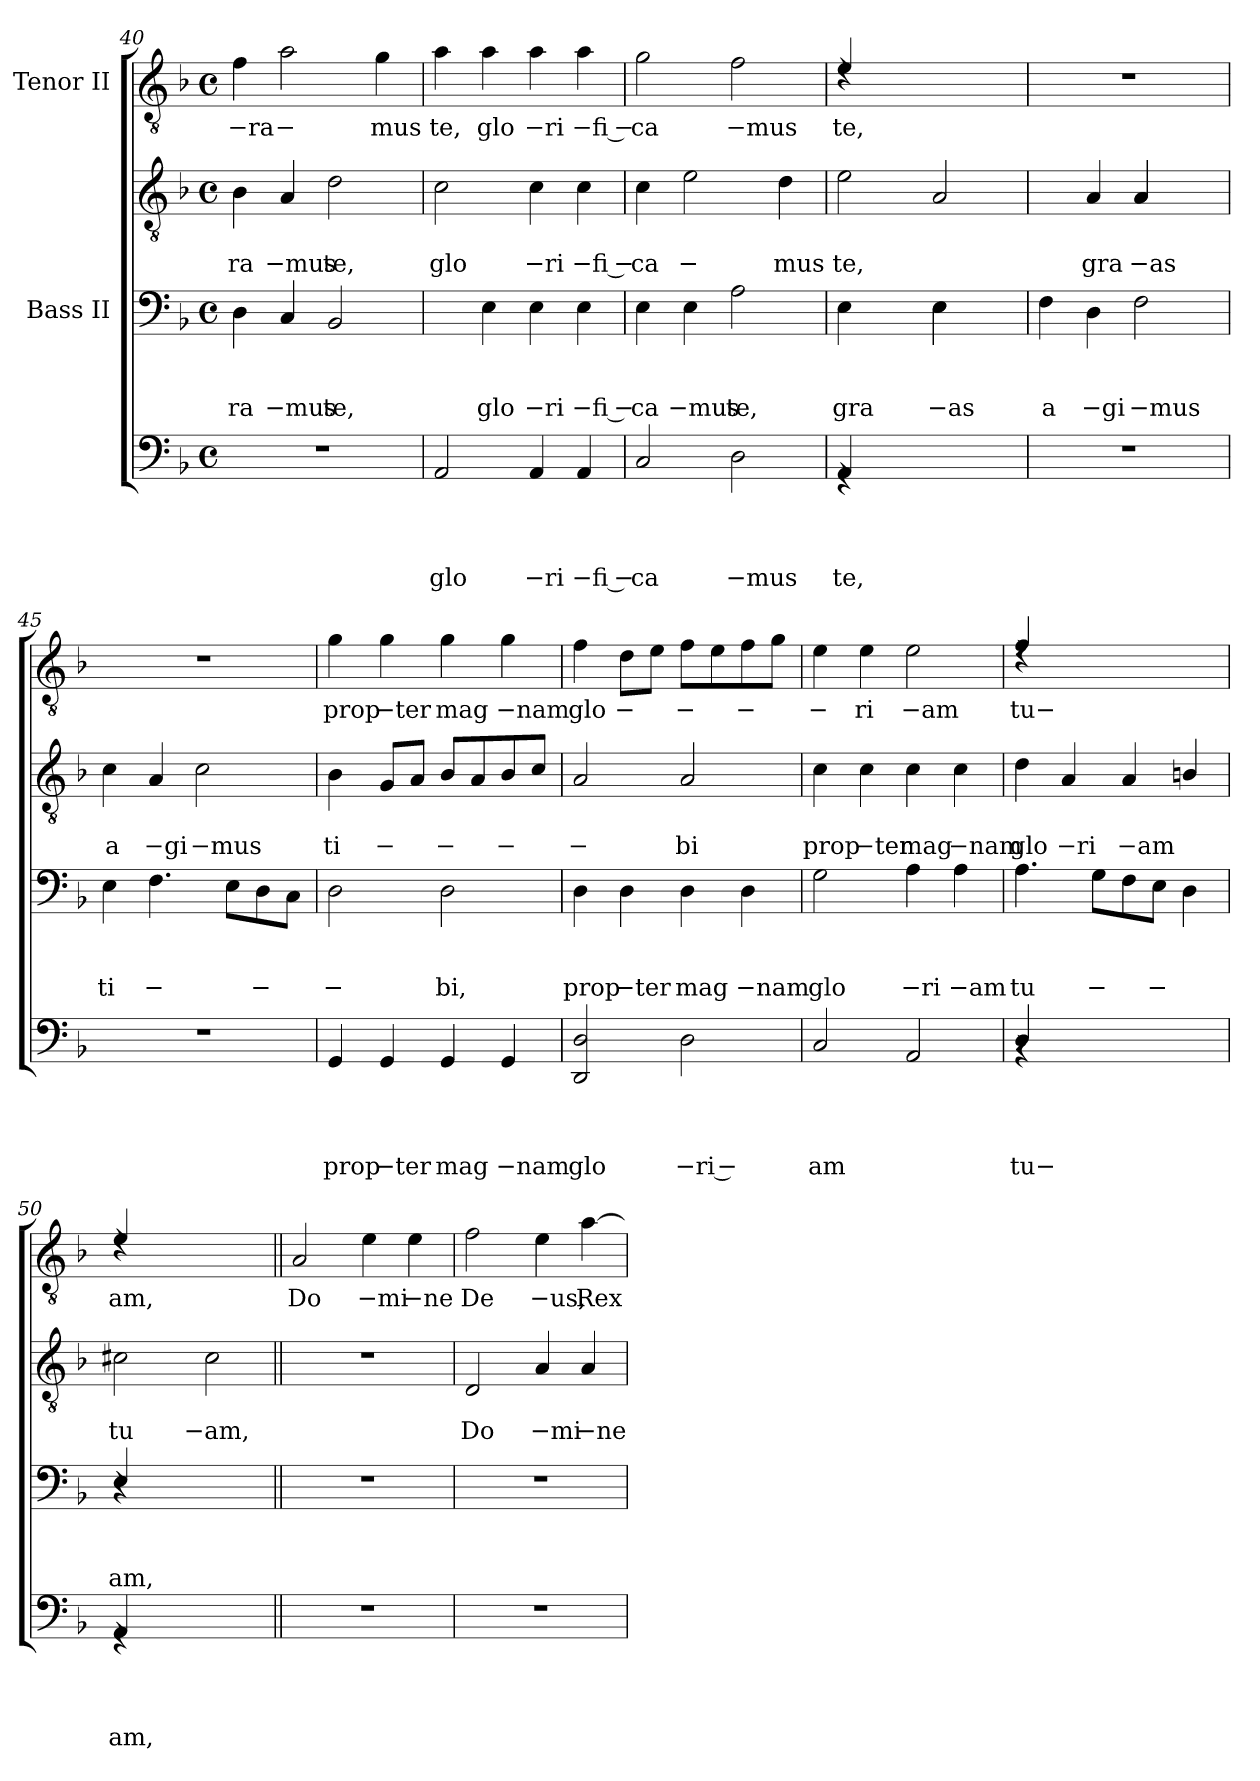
**kern	**text	**text	**text	**text	**kern	**text	**text	**text	**kern	**text	**text	**kern	**text
*part4	*part4	*part4	*part4	*part4	*part3	*part3	*part3	*part3	*part2	*part2	*part2	*part1	*part1
*staff4	*staff4	*staff4	*staff4	*staff4	*staff3	*staff3	*staff3	*staff3	*staff2	*staff2	*staff2	*staff1	*staff1
*	*	*	*	*	*I"Bass II	*	*	*	*	*	*	*I"Tenor II	*
*clefF4	*	*	*	*	*clefF4	*	*	*	*clefGv2	*	*	*clefGv2	*
*k[b-]	*	*	*	*	*k[b-]	*	*	*	*k[b-]	*	*	*k[b-]	*
*F:	*	*	*	*	*F:	*	*	*	*F:	*	*	*F:	*
*M4/4	*	*	*	*	*M4/4	*	*	*	*M4/4	*	*	*M4/4	*
*met(c)	*	*	*	*	*met(c)	*	*	*	*met(c)	*	*	*met(c)	*
=40	=40	=40	=40	=40	=40	=40	=40	=40	=40	=40	=40	=40	=40
!	!	!	!	!	!	!	!	!LO:LY:b	!	!	!LO:LY:b	!	!LO:LY:b:rj
1r	.	.	.	.	4D\	.	.	ra	4B-\	.	ra	4f\	−ra
!	!	!	!	!	!	!	!	!LO:LY:b:rj	!	!	!LO:LY:b:rj	!	!LO:LY:b
.	.	.	.	.	4C/	.	.	−mus	4A/	.	−mus	2a\	−
!	!	!	!	!	!	!	!	!LO:LY:b	!	!	!LO:LY:b	!	!
.	.	.	.	.	2BB-/	.	.	te,	2d\	.	te,	.	.
!	!	!	!	!	!	!	!	!	!	!	!	!	!LO:LY:b
.	.	.	.	.	.	.	.	.	.	.	.	4g\	mus
=41	=41	=41	=41	=41	=41	=41	=41	=41	=41	=41	=41	=41	=41
!	!	!	!	!LO:LY:b	!	!	!	!	!	!	!LO:LY:b	!	!LO:LY:b
2AA/	.	.	.	glo	4ryy	.	.	.	2c\	.	glo	4a\	te,
!	!	!	!	!	!	!	!	!LO:LY:b	!	!	!	!	!LO:LY:b
.	.	.	.	.	4E\	.	.	glo	.	.	.	4a\	glo
!	!	!	!	!LO:LY:b:rj	!	!	!	!LO:LY:b:rj	!	!	!LO:LY:b:rj	!	!LO:LY:b:rj
4AA/	.	.	.	−ri	4E\	.	.	−ri	4c\	.	−ri	4a\	−ri
!	!	!	!	!LO:LY:b:rj	!	!	!	!LO:LY:b:rj	!	!	!LO:LY:b:rj	!	!LO:LY:b:rj
4AA/	.	.	.	−fi −	4E\	.	.	−fi −	4c\	.	−fi −	4a\	−fi −
!!LO:PB:g=z
=42	=42	=42	=42	=42	=42	=42	=42	=42	=42	=42	=42	=42	=42
!	!	!	!	!LO:LY:b	!	!	!	!LO:LY:b	!	!	!LO:LY:b	!	!LO:LY:b
2C/	.	.	.	ca	4E\	.	.	ca	4c\	.	ca	2g\	ca
!	!	!	!	!	!	!	!	!LO:LY:b:rj	!	!	!LO:LY:b	!	!
.	.	.	.	.	4E\	.	.	−mus	2e\	.	−	.	.
!	!	!	!	!LO:LY:b:rj	!	!	!	!LO:LY:b	!	!	!	!	!LO:LY:b:rj
2D\	.	.	.	−mus	2A\	.	.	te,	.	.	.	2f\	−mus
!	!	!	!	!	!	!	!	!	!	!	!LO:LY:b	!	!
.	.	.	.	.	.	.	.	.	4d\	.	mus	.	.
=43	=43	=43	=43	=43	=43	=43	=43	=43	=43	=43	=43	=43	=43
!LO:N:head=solid	!	!	!	!LO:LY:b	!	!	!	!LO:LY:b	!	!	!LO:LY:b	!LO:N:head=solid	!LO:LY:b
*^	*	*	*	*	*^	*	*	*	*	*	*	*^	*
4AA/	4rFF	.	.	.	te,	4E\	2ryy	.	.	gra	2e\	.	te,	4e/	4rc	te,
2.ryy	2.ryy	.	.	.	.	4ryy	.	.	.	.	.	.	.	2.ryy	2.ryy	.
!	!	!	!	!	!	!	!	!	!	!LO:LY:b:rj	!	!	!	!	!	!
!	!	!	!	!	!	!	!	!	!	!LO:LY:b:rj	!	!	!	!	!	!
.	.	.	.	.	.	4E\	4E\	.	.	−as	2A/	.	.	.	.	.
.	.	.	.	.	.	4ryy	4ryy	.	.	.	.	.	.	.	.	.
*v	*v	*	*	*	*	*	*	*	*	*	*	*	*	*v	*v	*
=44	=44	=44	=44	=44	=44	=44	=44	=44	=44	=44	=44	=44	=44	=44
!	!	!	!	!	!	!	!	!	!LO:LY:b	!	!	!	!	!
*	*	*	*	*	*v	*v	*	*	*	*^	*	*	*	*
1r	.	.	.	.	4F\	.	.	a	4ryy	2ryy	.	.	1r	.
!	!	!	!	!	!	!	!	!LO:LY:b:rj	!	!	!	!LO:LY:b	!	!
.	.	.	.	.	4D\	.	.	−gi	4A/	.	.	gra	.	.
!	!	!	!	!	!	!	!	!LO:LY:b:rj	!	!	!	!LO:LY:b:rj	!	!
!	!	!	!	!	!	!	!	!	!	!	!	!LO:LY:b:rj	!	!
.	.	.	.	.	2F\	.	.	−mus	4A/	4A/	.	−as	.	.
.	.	.	.	.	.	.	.	.	4ryy	4ryy	.	.	.	.
=45	=45	=45	=45	=45	=45	=45	=45	=45	=45	=45	=45	=45	=45	=45
!	!	!	!	!	!	!	!	!LO:LY:b	!	!	!	!LO:LY:b	!	!
*	*	*	*	*	*	*	*	*	*v	*v	*	*	*	*
1r	.	.	.	.	4E\	.	.	ti	4c\	.	a	1r	.
!	!	!	!	!	!	!	!	!LO:LY:b	!	!	!LO:LY:b:rj	!	!
.	.	.	.	.	4.F\	.	.	−	4A/	.	−gi	.	.
!	!	!	!	!	!	!	!	!	!	!	!LO:LY:b:rj	!	!
.	.	.	.	.	.	.	.	.	2c\	.	−mus	.	.
.	.	.	.	.	8E\L	.	.	.	.	.	.	.	.
!	!	!	!	!	!	!	!	!LO:LY:b	!	!	!	!	!
.	.	.	.	.	8D\	.	.	−	.	.	.	.	.
.	.	.	.	.	8C\J	.	.	.	.	.	.	.	.
=46	=46	=46	=46	=46	=46	=46	=46	=46	=46	=46	=46	=46	=46
!	!	!	!	!LO:LY:b	!	!	!	!LO:LY:b	!	!	!LO:LY:b	!	!LO:LY:b
4GG/	.	.	.	prop	2D\	.	.	−	4B-\	.	ti	4g\	prop
!	!	!	!	!LO:LY:b:rj	!	!	!	!	!	!	!LO:LY:b	!	!LO:LY:b:rj
4GG/	.	.	.	−ter	.	.	.	.	8G/L	.	−	4g\	−ter
.	.	.	.	.	.	.	.	.	8A/J	.	.	.	.
!	!	!	!	!LO:LY:b	!	!	!	!LO:LY:b	!	!	!LO:LY:b	!	!LO:LY:b
4GG/	.	.	.	mag	2D\	.	.	bi,	8B-/L	.	−	4g\	mag
.	.	.	.	.	.	.	.	.	8A/	.	.	.	.
!	!	!	!	!LO:LY:b:rj	!	!	!	!	!	!	!LO:LY:b	!	!LO:LY:b:rj
4GG/	.	.	.	−nam	.	.	.	.	8B-/	.	−	4g\	−nam
.	.	.	.	.	.	.	.	.	8c/J	.	.	.	.
!!LO:LB:g=z
=47	=47	=47	=47	=47	=47	=47	=47	=47	=47	=47	=47	=47	=47
!	!	!	!	!LO:LY:b	!	!	!	!LO:LY:b	!	!	!LO:LY:b	!	!LO:LY:b
2DD/ 2D/	.	.	.	glo	4D\	.	.	prop	2A/	.	−	4f\	glo
!	!	!	!	!	!	!	!	!LO:LY:b:rj	!	!	!	!	!LO:LY:b
.	.	.	.	.	4D\	.	.	−ter	.	.	.	8d\L	−
.	.	.	.	.	.	.	.	.	.	.	.	8e\J	.
!	!	!	!	!LO:LY:b:rj	!	!	!	!LO:LY:b	!	!	!LO:LY:b	!	!LO:LY:b
2D\	.	.	.	−ri −	4D\	.	.	mag	2A/	.	bi	8f\L	−
.	.	.	.	.	.	.	.	.	.	.	.	8e\	.
!	!	!	!	!	!	!	!	!LO:LY:b:rj	!	!	!	!	!LO:LY:b
.	.	.	.	.	4D\	.	.	−nam	.	.	.	8f\	−
.	.	.	.	.	.	.	.	.	.	.	.	8g\J	.
=48	=48	=48	=48	=48	=48	=48	=48	=48	=48	=48	=48	=48	=48
!	!	!	!	!LO:LY:b	!	!	!	!LO:LY:b	!	!	!LO:LY:b	!	!LO:LY:b
2C/	.	.	.	am	2G\	.	.	glo	4c\	.	prop	4e\	−
!	!	!	!	!	!	!	!	!	!	!	!LO:LY:b:rj	!	!LO:LY:b
.	.	.	.	.	.	.	.	.	4c\	.	−ter	4e\	ri
!	!	!	!	!	!	!	!	!LO:LY:b:rj	!	!	!LO:LY:b	!	!LO:LY:b:rj
2AA/	.	.	.	.	4A\	.	.	−ri	4c\	.	mag	2e\	−am
!	!	!	!	!	!	!	!	!LO:LY:b:rj	!	!	!LO:LY:b:rj	!	!
.	.	.	.	.	4A\	.	.	−am	4c\	.	−nam	.	.
=49	=49	=49	=49	=49	=49	=49	=49	=49	=49	=49	=49	=49	=49
!LO:N:head=solid	!	!	!	!LO:LY:b	!	!	!	!LO:LY:b	!	!	!LO:LY:b	!LO:N:head=solid	!LO:LY:b
*^	*	*	*	*	*	*	*	*	*	*	*	*^	*
4D/	4rBB	.	.	.	tu−	4.A\	.	.	tu	4d\	.	glo	4f/	4rd	tu−
!	!	!	!	!	!	!	!	!	!	!	!	!LO:LY:b:rj	!	!	!
2.ryy	2.ryy	.	.	.	.	.	.	.	.	4A/	.	−ri	2.ryy	2.ryy	.
!	!	!	!	!	!	!	!	!	!LO:LY:b	!	!	!	!	!	!
.	.	.	.	.	.	8G\L	.	.	−	.	.	.	.	.	.
!	!	!	!	!	!	!	!	!	!	!	!	!LO:LY:b:rj	!	!	!
.	.	.	.	.	.	8F\	.	.	.	4A/	.	−am	.	.	.
!	!	!	!	!	!	!	!	!	!LO:LY:b	!	!	!	!	!	!
.	.	.	.	.	.	8E\J	.	.	−	.	.	.	.	.	.
.	.	.	.	.	.	4D\	.	.	.	4Bn/	.	.	.	.	.
=50	=50	=50	=50	=50	=50	=50	=50	=50	=50	=50	=50	=50	=50	=50	=50
!LO:N:head=solid	!	!	!	!	!LO:LY:b	!LO:N:head=solid	!	!	!LO:LY:b	!	!	!LO:LY:b	!LO:N:head=solid	!	!LO:LY:b
*	*	*	*	*	*	*^	*	*	*	*	*	*	*	*	*
4AA/	4rFF	.	.	.	am,	4E/	4rC	.	.	am,	2c#X\	.	tu	4e/	4rc	am,
2.ryy	2.ryy	.	.	.	.	2.ryy	2.ryy	.	.	.	.	.	.	2.ryy	2.ryy	.
!	!	!	!	!	!	!	!	!	!	!	!	!	!LO:LY:b:rj	!	!	!
.	.	.	.	.	.	.	.	.	.	.	2c#\	.	−am,	.	.	.
*v	*v	*	*	*	*	*	*	*	*	*	*	*	*	*v	*v	*
*	*	*	*	*	*v	*v	*	*	*	*	*	*	*	*
!!LO:LB:g=z
=51||	=51||	=51||	=51||	=51||	=51||	=51||	=51||	=51||	=51||	=51||	=51||	=51||	=51||
!	!	!	!	!	!	!	!	!	!	!	!	!	!LO:LY:b
1r	.	.	.	.	1r	.	.	.	1r	.	.	2A/	Do
!	!	!	!	!	!	!	!	!	!	!	!	!	!LO:LY:b:rj
.	.	.	.	.	.	.	.	.	.	.	.	4e\	−mi
!	!	!	!	!	!	!	!	!	!	!	!	!	!LO:LY:b:rj
.	.	.	.	.	.	.	.	.	.	.	.	4e\	−ne
=52	=52	=52	=52	=52	=52	=52	=52	=52	=52	=52	=52	=52	=52
!	!	!	!	!	!	!	!	!	!	!	!LO:LY:b	!	!LO:LY:b
1r	.	.	.	.	1r	.	.	.	2D/	.	Do	2f\	De
!	!	!	!	!	!	!	!	!	!	!	!LO:LY:b:rj	!	!LO:LY:b:rj
.	.	.	.	.	.	.	.	.	4A/	.	−mi	4e\	−us,
!	!	!	!	!	!	!	!	!	!	!	!LO:LY:b:rj	!	!LO:LY:b
.	.	.	.	.	.	.	.	.	4A/	.	−ne	[>4a\	Rex
=	=	=	=	=	=	=	=	=	=	=	=	=	=
*-	*-	*-	*-	*-	*-	*-	*-	*-	*-	*-	*-	*-	*-
